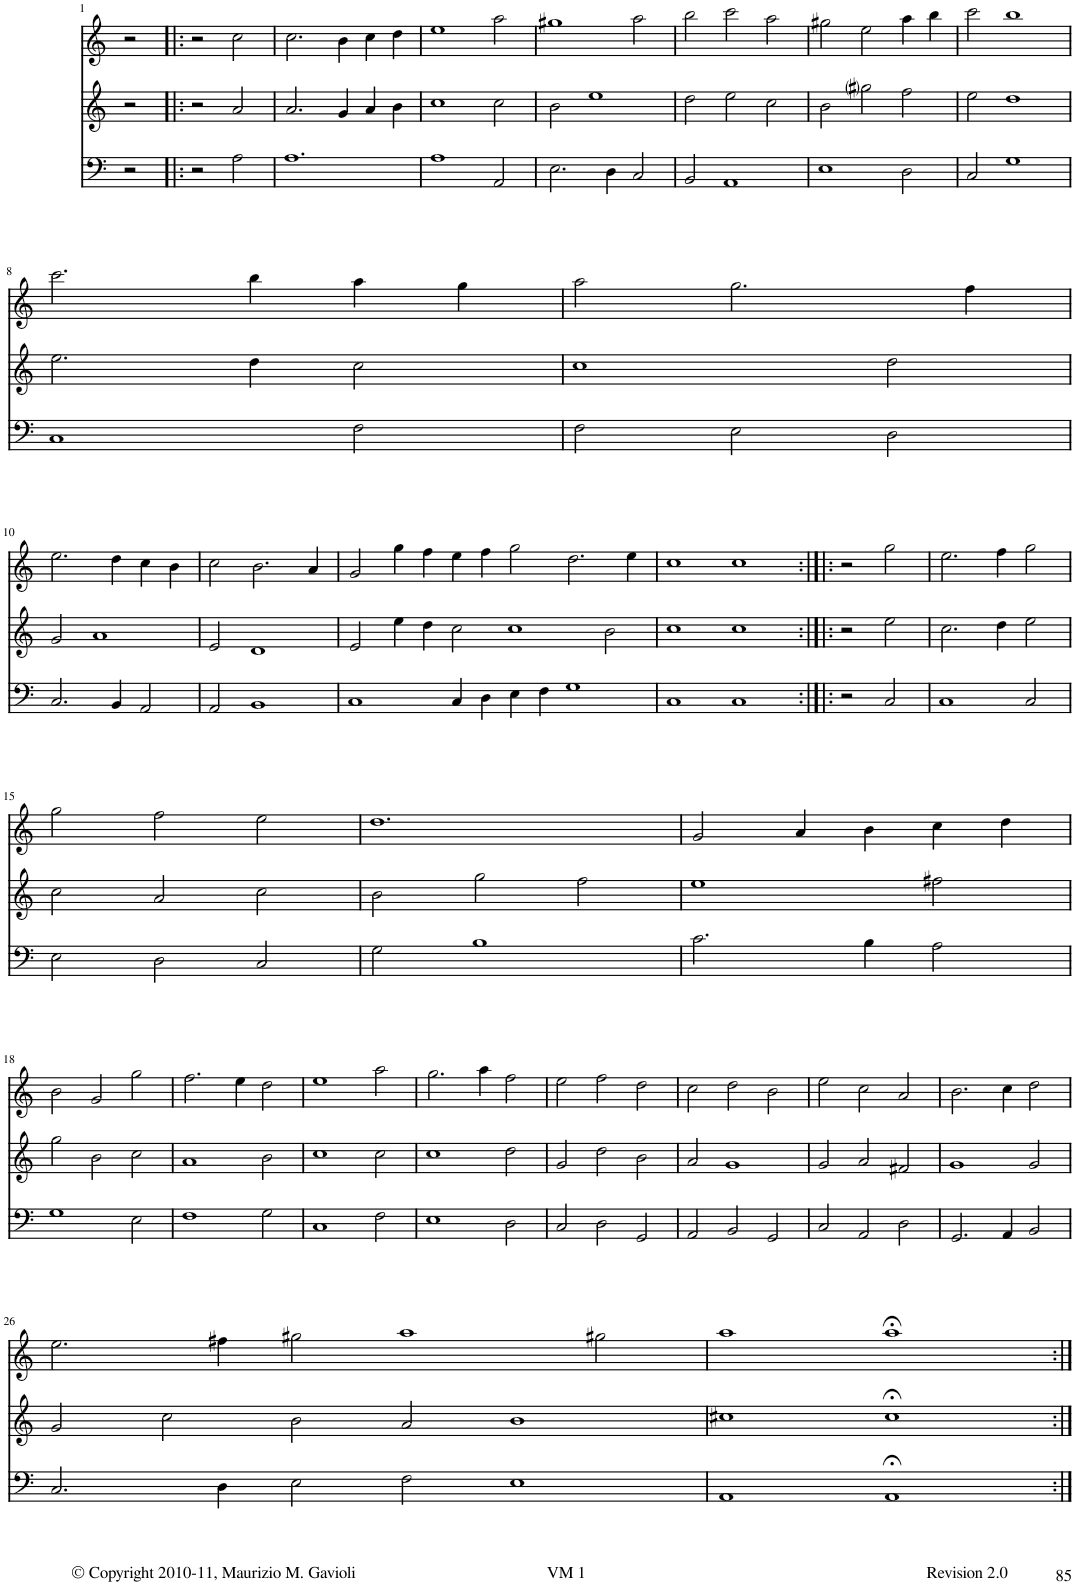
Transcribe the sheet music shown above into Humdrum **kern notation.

**kern	**kern	**kern
*part3	*part2	*part1
*staff3	*staff2	*staff1
*I"Violoncello	*I"Violin	*I"Violin
*I'Vc	*I'Vln	*I'Vln
!!LO:PB:g=z
*clefF4	*clefG2	*clefG2
*k[]	*k[]	*k[]
*M3/2	*M3/2	*M3/2
=1	=1	=1
2r	2r	2r
=1X10!|:	=1X10!|:	=1X10!|:
2r	2r	2r
2A\	2a/	2cc\
=2	=2	=2
1.A	2.a/	2.cc\
.	4g/	4b\
.	4a/	4cc\
.	4b\	4dd\
=3	=3	=3
1A	1cc	1ee
2AA/	2cc\	2aa\
=4	=4	=4
2.E\	2b\	1gg#X
.	1ee	.
4D\	.	.
2C/	.	2aa\
=5	=5	=5
2BB/	2dd\	2bb\
1AA	2ee\	2ccc\
.	2cc\	2aa\
=6	=6	=6
1E	2b\	2gg#X\
.	2gg#i\	2ee\
2D\	2ff\	4aa\
.	.	4bb\
=7	=7	=7
2C/	2ee\	2ccc\
1G	1dd	1bb
!!LO:LB:g=z
=8	=8	=8
1C	2.ee\	2.ccc\
.	4dd\	4bb\
2F\	2cc\	4aa\
.	.	4gg\
=9	=9	=9
2F\	1cc	2aa\
2E\	.	2.gg\
2D\	2dd\	.
.	.	4ff\
!!LO:LB:g=z
=10	=10	=10
2.C/	2g/	2.ee\
.	1a	.
4BB/	.	4dd\
2AA/	.	4cc\
.	.	4b\
=11	=11	=11
2AA/	2e/	2cc\
1BB	1d	2.b\
.	.	4a/
=12	=12	=12
1C	2e/	2g/
.	4ee\	4gg\
.	4dd\	4ff\
4C/	2cc\	4ee\
4D\	.	4ff\
4E\	1cc	2gg\
4F\	.	.
1G	.	2.dd\
.	2b\	.
.	.	4ee\
=13	=13	=13
1C	1cc	1cc
[2C	[2cc	[2cc
=13X11:|!|:	=13X11:|!|:	=13X11:|!|:
2r	2r	2r
2C]	2cc]	2cc]
2C/	2ee\	2gg\
=14	=14	=14
1C	2.cc\	2.ee\
.	4dd\	4ff\
2C/	2ee\	2gg\
!!LO:LB:g=z
=15	=15	=15
2E\	2cc\	2gg\
2D\	2a/	2ff\
2C/	2cc\	2ee\
=16	=16	=16
2G\	2b\	1.dd
1B	2gg\	.
.	2ff\	.
=17	=17	=17
2.c\	1ee	2g/
.	.	4a/
4B\	.	4b\
2A\	2ff#X\	4cc\
.	.	4dd\
!!LO:LB:g=z
=18	=18	=18
1G	2gg\	2b\
.	2b\	2g/
2E\	2cc\	2gg\
=19	=19	=19
1F	1a	2.ff\
.	.	4ee\
2G\	2b\	2dd\
=20	=20	=20
1C	1cc	1ee
2F\	2cc\	2aa\
=21	=21	=21
1E	1cc	2.gg\
.	.	4aa\
2D\	2dd\	2ff\
=22	=22	=22
2C/	2g/	2ee\
2D\	2dd\	2ff\
2GG/	2b\	2dd\
=23	=23	=23
2AA/	2a/	2cc\
2BB/	1g	2dd\
2GG/	.	2b\
=24	=24	=24
2C/	2g/	2ee\
2AA/	2a/	2cc\
2D\	2f#X/	2a/
=25	=25	=25
2.GG/	1g	2.b\
4AA/	.	4cc\
2BB/	2g/	2dd\
!!LO:LB:g=z
=26	=26	=26
2.C/	2g/	2.ee\
.	2cc\	.
4D\	.	4ff#X\
2E\	2b\	2gg#X\
2F\	2a/	1aa
1E	1b	.
.	.	2gg#X\
=27	=27	=27
1AA	1cc#X	1aa
[2AA	[2cc#	[2aa
=28:|!	=28:|!	=28:|!
2AA;<]	2cc#;<]	2aa;<]
=	=	=
*-	*-	*-
